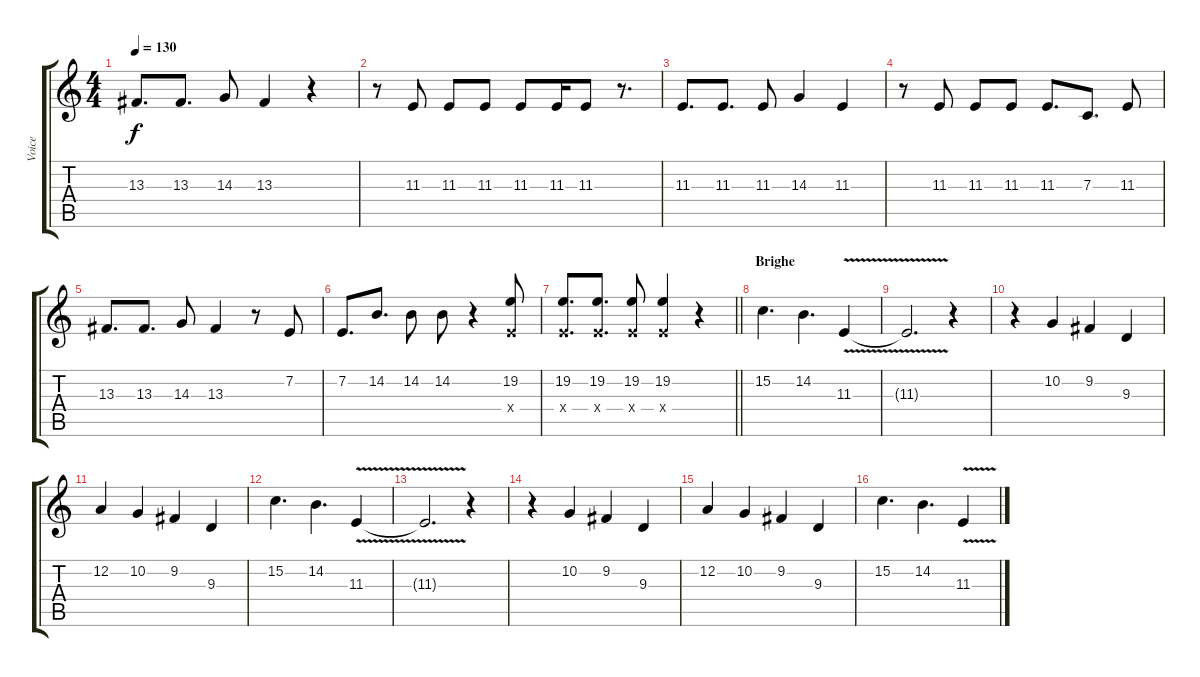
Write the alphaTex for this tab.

\track ("Voice" "Voice") {instrument lead1square}
\staff {score tabs}
\tuning (D4 A3 F3 C3 G2 C2) {hide}
\ts (4 4)
\tempo 130
\clef g2
\ks c
13.3.8{d dy f} 13.3.8{d} 14.3.8 13.3.4 r.4 |
r.8 11.3.8 11.3.8 11.3.8 11.3.8 11.3.16 11.3.8 r.8{d} |
11.3.8{d} 11.3.8{d} 11.3.8 14.3.4 11.3.4 |
r.8 11.3.8 11.3.8 11.3.8 11.3.8{d} 7.3.8{d} 11.3.8 |
13.3.8{d} 13.3.8{d} 14.3.8 13.3.4 r.8 7.2.8 |
7.2.8{d} 14.2.8{d} 14.2.8 14.2.8 r.4 (19.2 16.4{x}).8 |
\barLineRight lightlight
(19.2 16.4{x}).8{d} (19.2 16.4{x}).8{d} (19.2 16.4{x}).8 (19.2 16.4{x}).4 r.4 |
\section ("" "Brighe")
15.2.4{d} 14.2.4{d} 11.3{v}.4 |
11.3{t}.2{d} r.4 |
r.4 10.2.4 9.2.4 9.3.4 |
12.2.4 10.2.4 9.2.4 9.3.4 |
15.2.4{d} 14.2.4{d} 11.3{v}.4 |
11.3{t}.2{d} r.4 |
r.4 10.2.4 9.2.4 9.3.4 |
12.2.4 10.2.4 9.2.4 9.3.4 |
15.2.4{d} 14.2.4{d} 11.3{v}.4
